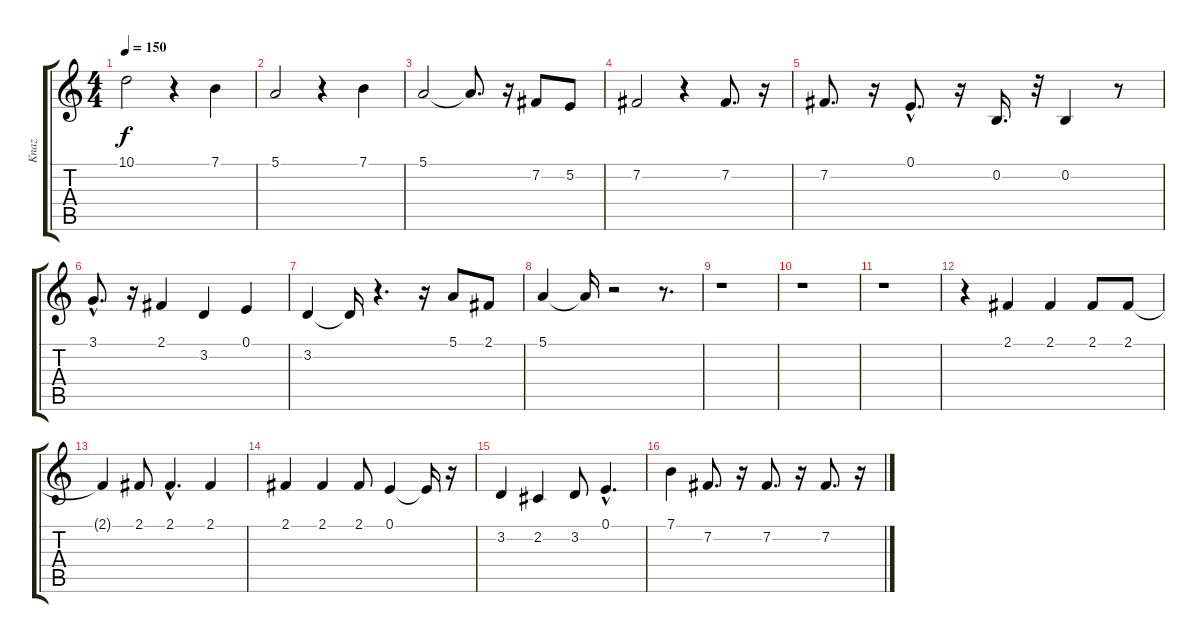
\track ("Knaz" "Knaz") {instrument clarinet}
\staff {score tabs}
\tuning (E4 B3 G3 D3 A2 E2) {hide}
\ts (4 4)
\tempo 150
\clef g2
\ks c
10.1.2{dy f} r.4 7.1.4 |
5.1.2 r.4 7.1.4 |
5.1.2 5.1{t}.8{d} r.16 7.2.8 5.2.8 |
7.2.2 r.4 7.2.8{d} r.16 |
7.2.8{d} r.16 0.1{hac}.8{d} r.16 0.2.16{d} r.32 0.2.4 r.8 |
3.1{hac}.8{d} r.16 2.1.4 3.2.4 0.1.4 |
3.2.4 3.2{t}.16 r.4{d} r.16 5.1.8 2.1.8 |
5.1.4 5.1{t}.16 r.2 r.8{d} |
r.1 |
r.1 |
r.1 |
r.4 2.1.4 2.1.4 2.1.8 2.1.8 |
2.1{t}.4 2.1.8 2.1{hac}.4{d} 2.1.4 |
2.1.4 2.1.4 2.1.8 0.1.4 0.1{t}.16 r.16 |
3.2.4 2.2.4 3.2.8 0.1{hac}.4{d} |
7.1.4 7.2.8{d} r.16 7.2.8{d} r.16 7.2.8{d} r.16
